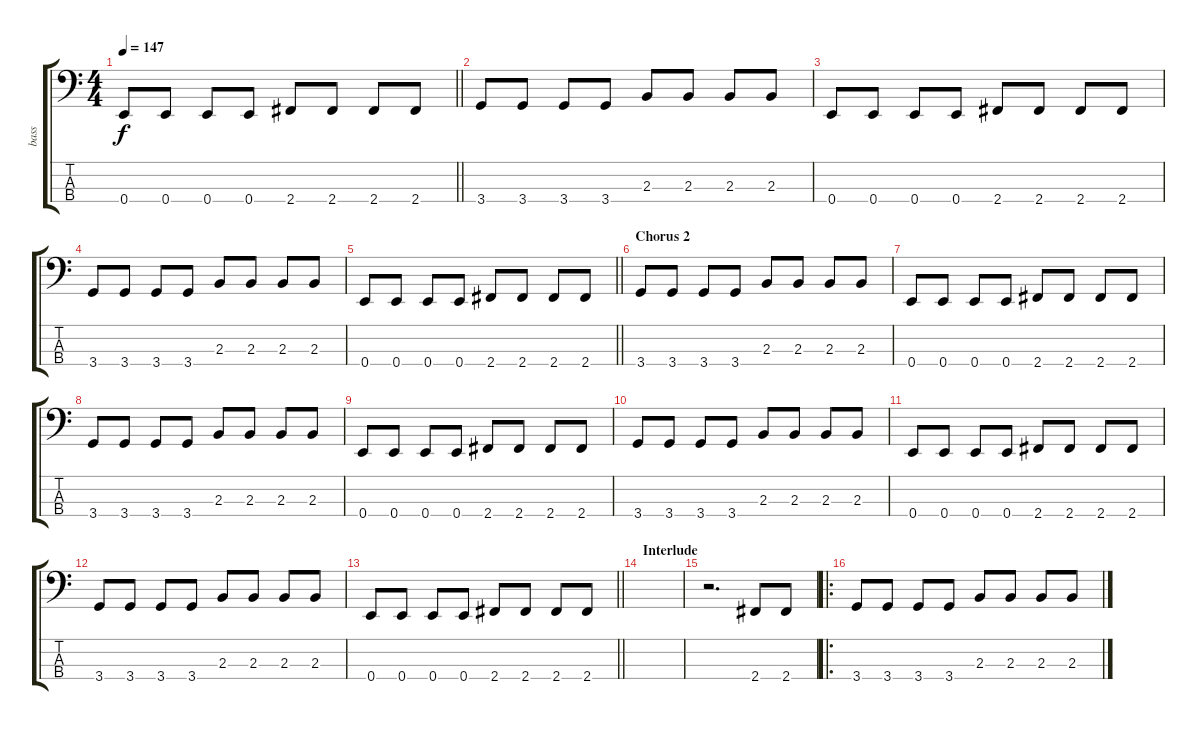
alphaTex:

\track ("bass" "bass") {instrument electricbassfinger}
\staff {score tabs}
\tuning (G2 D2 A1 E1) {hide}
\ts (4 4)
\tempo 147
\clef f4
\barLineRight lightlight
\ks c
0.4.8{dy f} 0.4.8 0.4.8 0.4.8 2.4.8 2.4.8 2.4.8 2.4.8 |
3.4.8 3.4.8 3.4.8 3.4.8 2.3.8 2.3.8 2.3.8 2.3.8 |
0.4.8 0.4.8 0.4.8 0.4.8 2.4.8 2.4.8 2.4.8 2.4.8 |
3.4.8 3.4.8 3.4.8 3.4.8 2.3.8 2.3.8 2.3.8 2.3.8 |
\barLineRight lightlight
0.4.8 0.4.8 0.4.8 0.4.8 2.4.8 2.4.8 2.4.8 2.4.8 |
\section ("" "Chorus 2")
3.4.8 3.4.8 3.4.8 3.4.8 2.3.8 2.3.8 2.3.8 2.3.8 |
0.4.8 0.4.8 0.4.8 0.4.8 2.4.8 2.4.8 2.4.8 2.4.8 |
3.4.8 3.4.8 3.4.8 3.4.8 2.3.8 2.3.8 2.3.8 2.3.8 |
0.4.8 0.4.8 0.4.8 0.4.8 2.4.8 2.4.8 2.4.8 2.4.8 |
3.4.8 3.4.8 3.4.8 3.4.8 2.3.8 2.3.8 2.3.8 2.3.8 |
0.4.8 0.4.8 0.4.8 0.4.8 2.4.8 2.4.8 2.4.8 2.4.8 |
3.4.8 3.4.8 3.4.8 3.4.8 2.3.8 2.3.8 2.3.8 2.3.8 |
\barLineRight lightlight
0.4.8 0.4.8 0.4.8 0.4.8 2.4.8 2.4.8 2.4.8 2.4.8 |
\section ("" "Interlude")
|
r.2{d} 2.4.8 2.4.8 |
\ro
3.4.8 3.4.8 3.4.8 3.4.8 2.3.8 2.3.8 2.3.8 2.3.8
